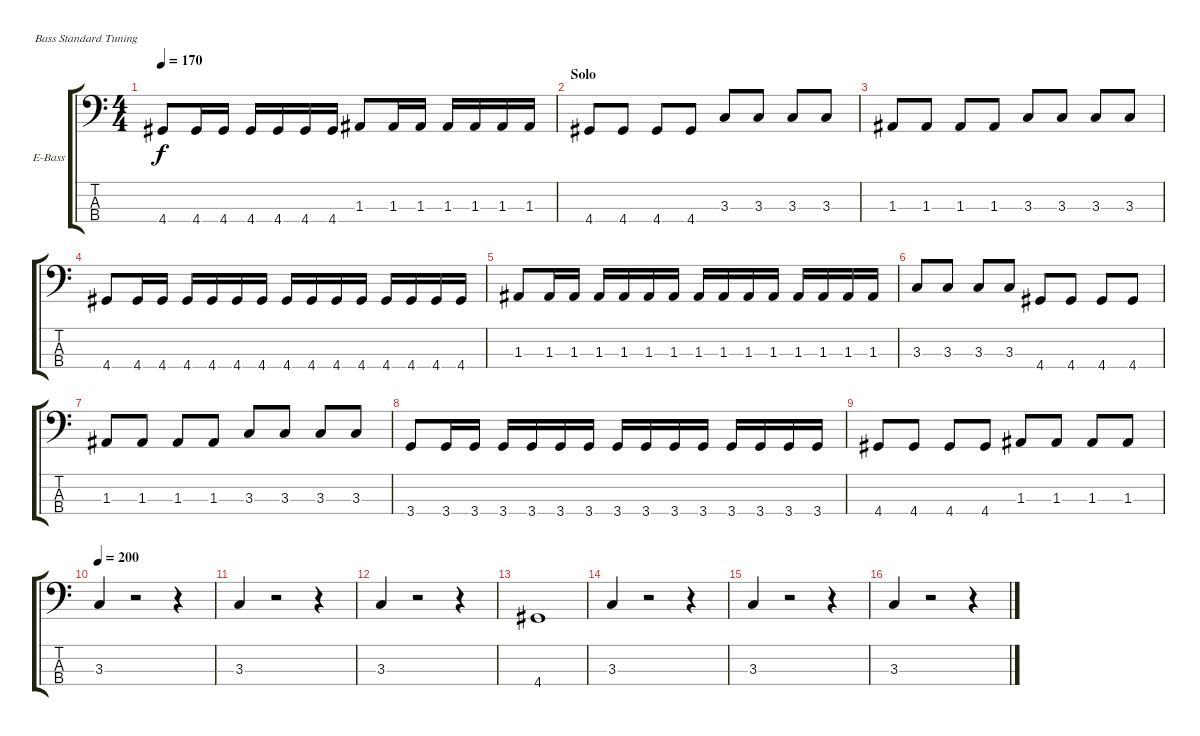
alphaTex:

\bracketExtendMode groupsimilarinstruments
\firstSystemTrackNameOrientation horizontal
\otherSystemsTrackNameOrientation horizontal
\track ("Bass" "E-Bass") {instrument electricbassfinger}
\staff {score tabs}
\tuning (G2 D2 A1 E1)
\ts (4 4)
\tempo 170
\clef f4
\ks aminor
4.4.8{dy f} 4.4.16 4.4.16 4.4.16 4.4.16 4.4.16 4.4.16 1.3.8 1.3.16 1.3.16 1.3.16 1.3.16 1.3.16 1.3.16 |
\section ("" "Solo")
4.4.8 4.4.8 4.4.8 4.4.8 3.3.8 3.3.8 3.3.8 3.3.8 |
1.3.8 1.3.8 1.3.8 1.3.8 3.3.8 3.3.8 3.3.8 3.3.8 |
4.4.8 4.4.16 4.4.16 4.4.16 4.4.16 4.4.16 4.4.16 4.4.16 4.4.16 4.4.16 4.4.16 4.4.16 4.4.16 4.4.16 4.4.16 |
1.3.8 1.3.16 1.3.16 1.3.16 1.3.16 1.3.16 1.3.16 1.3.16 1.3.16 1.3.16 1.3.16 1.3.16 1.3.16 1.3.16 1.3.16 |
3.3.8 3.3.8 3.3.8 3.3.8 4.4.8 4.4.8 4.4.8 4.4.8 |
1.3.8 1.3.8 1.3.8 1.3.8 3.3.8 3.3.8 3.3.8 3.3.8 |
3.4.8 3.4.16 3.4.16 3.4.16 3.4.16 3.4.16 3.4.16 3.4.16 3.4.16 3.4.16 3.4.16 3.4.16 3.4.16 3.4.16 3.4.16 |
4.4.8 4.4.8 4.4.8 4.4.8 1.3.8 1.3.8 1.3.8 1.3.8 |
\section ("" "")
\tempo 200
3.3.4 r.2 r.4 |
3.3.4 r.2 r.4 |
3.3.4 r.2 r.4 |
4.4.1 |
3.3.4 r.2 r.4 |
3.3.4 r.2 r.4 |
3.3.4 r.2 r.4
